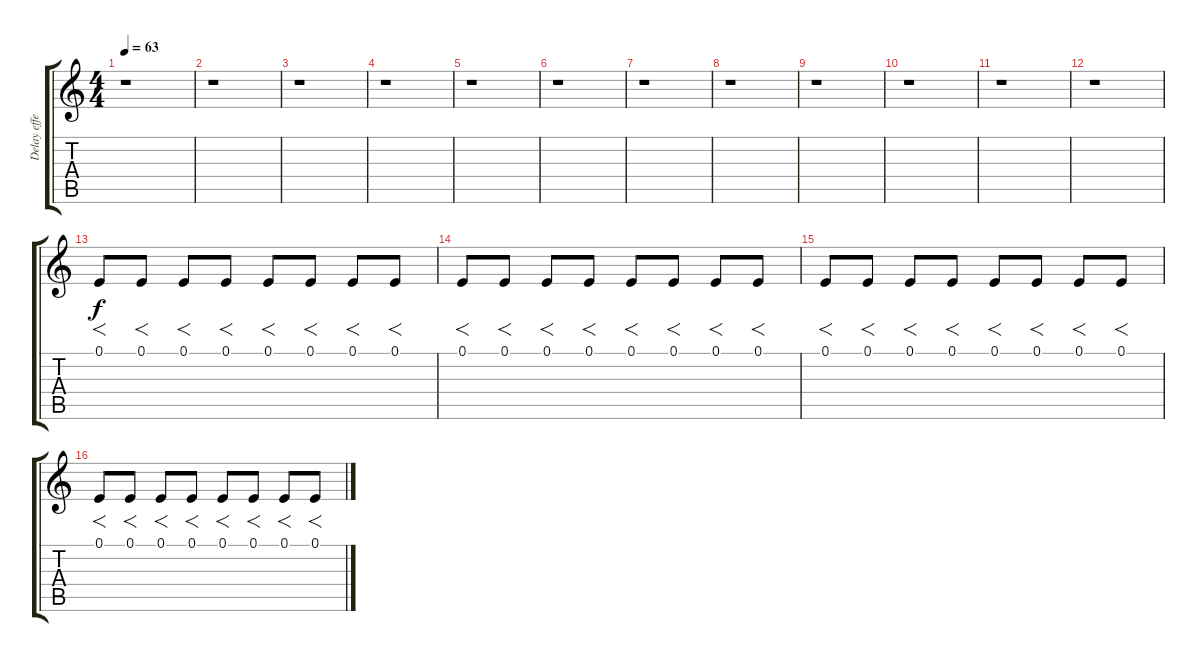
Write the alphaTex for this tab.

\track ("Delay effects" "Delay effe") {instrument fx7echoes}
\staff {score tabs}
\tuning (E4 B3 G3 D3 A2 E2) {hide}
\ts (4 4)
\tempo 63
\clef g2
\ks c
r.1{dy mf} |
r.1 |
r.1 |
r.1 |
r.1 |
r.1 |
r.1 |
r.1 |
r.1 |
r.1 |
r.1 |
r.1 |
0.1.8{f dy f volume 10} 0.1.8{f} 0.1.8{f} 0.1.8{f} 0.1.8{f} 0.1.8{f} 0.1.8{f} 0.1.8{f} |
0.1.8{f} 0.1.8{f} 0.1.8{f} 0.1.8{f} 0.1.8{f} 0.1.8{f} 0.1.8{f} 0.1.8{f} |
0.1.8{f} 0.1.8{f} 0.1.8{f} 0.1.8{f} 0.1.8{f} 0.1.8{f} 0.1.8{f} 0.1.8{f} |
0.1.8{f} 0.1.8{f} 0.1.8{f} 0.1.8{f} 0.1.8{f} 0.1.8{f} 0.1.8{f} 0.1.8{f}
